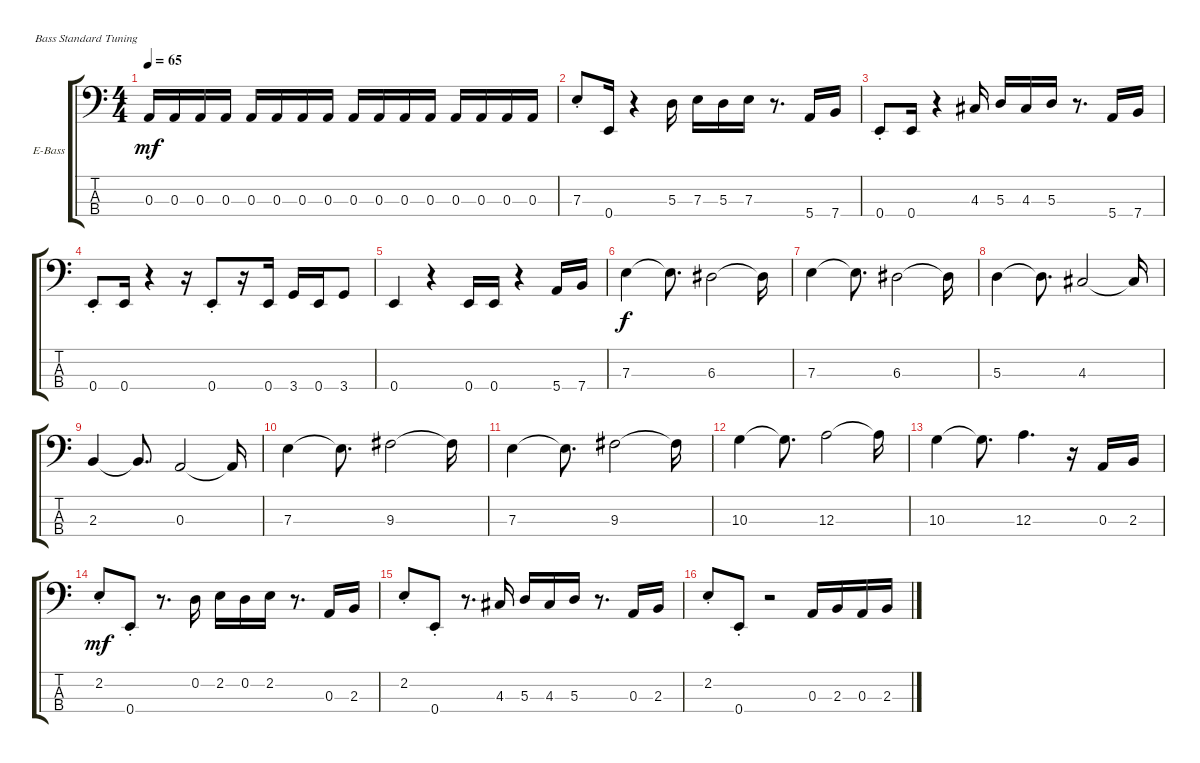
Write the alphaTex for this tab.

\bracketExtendMode groupsimilarinstruments
\firstSystemTrackNameOrientation horizontal
\otherSystemsTrackNameOrientation horizontal
\track ("Bass" "E-Bass") {instrument electricbassfinger}
\staff {score tabs}
\tuning (G2 D2 A1 E1)
\ts (4 4)
\tempo 65
\clef f4
\ks c
0.3.16{dy mf} 0.3.16 0.3.16 0.3.16 0.3.16 0.3.16 0.3.16 0.3.16 0.3.16 0.3.16 0.3.16 0.3.16 0.3.16 0.3.16 0.3.16 0.3.16 |
7.3{st}.8 0.4.16 r.4 5.3.16 7.3.16 5.3.16 7.3.16 r.8{d} 5.4.16 7.4.16 |
0.4{st}.8 0.4.16 r.4 4.3.16 5.3.16 4.3.16 5.3.16 r.8{d} 5.4.16 7.4.16 |
0.4{st}.8 0.4.16 r.4 r.16 0.4{st}.8 r.16 0.4.16 3.4.16 0.4.16 3.4.8 |
0.4.4 r.4 0.4.16 0.4.16 r.4 5.4.16 7.4.16 |
7.3.4{dy f} 7.3{t}.8{d} 6.3.2 6.3{t}.16 |
7.3.4 7.3{t}.8{d} 6.3.2 6.3{t}.16 |
5.3.4 5.3{t}.8{d} 4.3.2 4.3{t}.16 |
2.3.4 2.3{t}.8{d} 0.3.2 0.3{t}.16 |
7.3.4 7.3{t}.8{d} 9.3.2 9.3{t}.16 |
7.3.4 7.3{t}.8{d} 9.3.2 9.3{t}.16 |
10.3.4 10.3{t}.8{d} 12.3.2 12.3{t}.16 |
10.3.4 10.3{t}.8{d} 12.3.4{d} r.16 0.3.16 2.3.16 |
2.2{st}.8{dy mf} 0.4{st}.8 r.8{d} 0.2.16 2.2.16 0.2.16 2.2.16 r.8{d} 0.3.16 2.3.16 |
2.2{st}.8 0.4{st}.8 r.8{d} 4.3.16 5.3.16 4.3.16 5.3.16 r.8{d} 0.3.16 2.3.16 |
2.2{st}.8 0.4{st}.8 r.2 0.3.16 2.3.16 0.3.16 2.3.16
